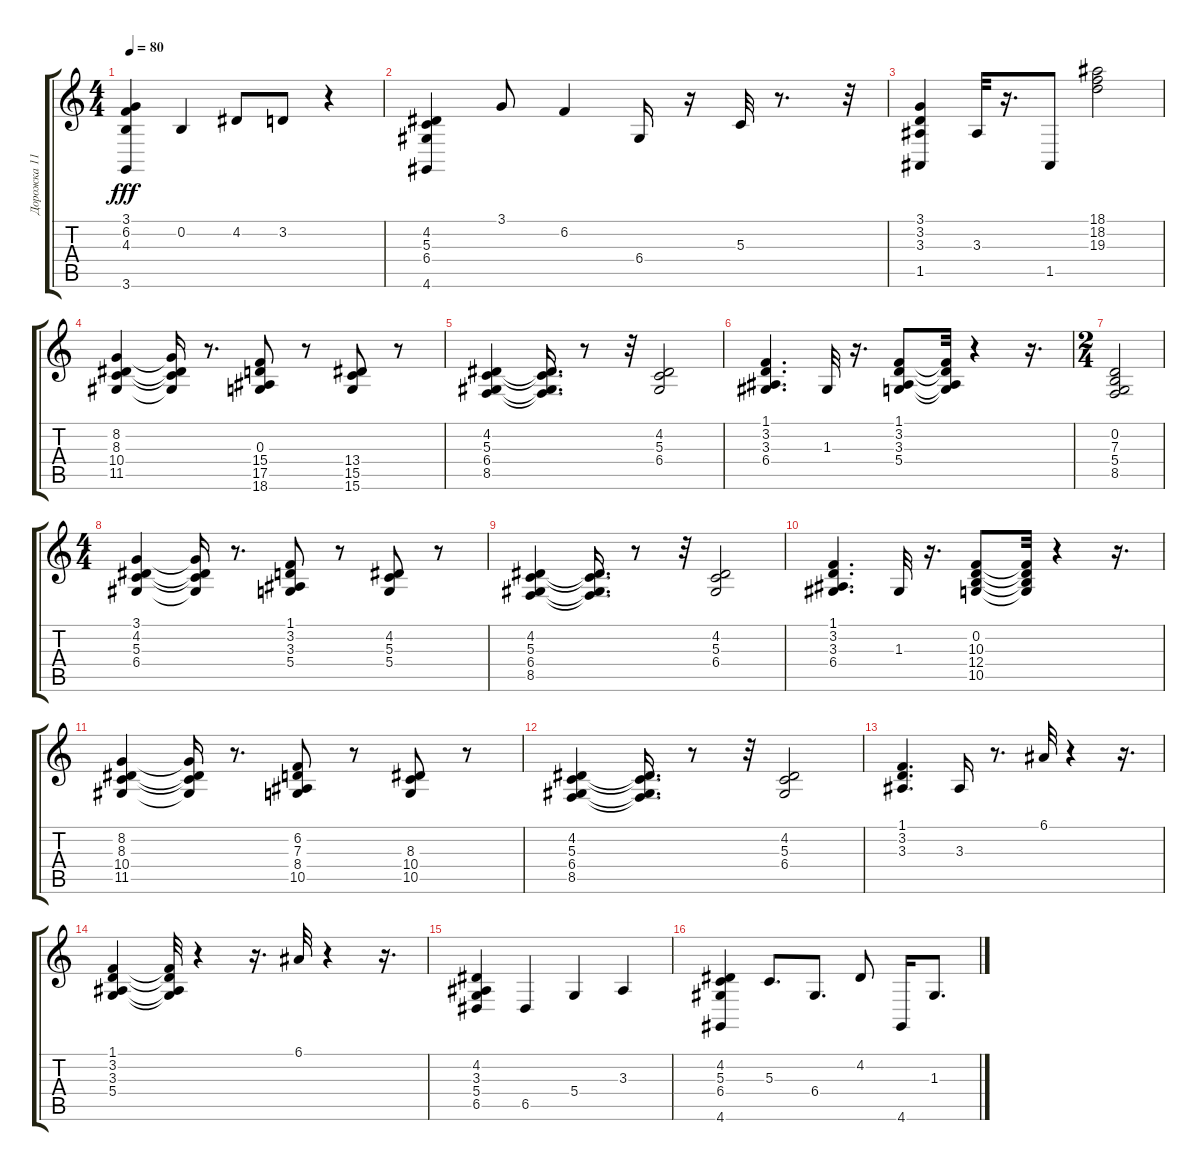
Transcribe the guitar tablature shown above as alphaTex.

\track ("Дорожка 11" "Дорожка 11") {instrument honkytonkpiano}
\staff {score tabs}
\tuning (E4 B3 G3 D3 A2 E2) {hide}
\ts (4 4)
\tempo 80
\clef g2
\ks c
(3.1 6.2 4.3 3.6).4{dy fff} 0.2.4 4.2.8 3.2.8 r.4 |
(4.2 5.3 6.4 4.6).4 3.1.8 6.2.4 6.4.16 r.16 5.3.32 r.8{d} r.32 |
(3.1 3.2 3.3 1.5).4 3.3.32 r.16{d} 1.5.8 (18.1 18.2 19.3).2 |
(8.2 8.3 10.4 11.5).4 (8.2{t} 8.3{t} 10.4{t} 11.5{t}).16 r.8{d} (0.3 15.4 17.5 18.6).8 r.8 (13.4 15.5 15.6).8 r.8 |
(4.2 5.3 6.4 8.5).4 (4.2{t} 5.3{t} 6.4{t} 8.5{t}).16{d} r.8 r.32 (4.2 5.3 6.4).2 |
(1.1 3.2 3.3 6.4).4{d} 1.3.32 r.16{d} (1.1 3.2 3.3 5.4).8 (1.1{t} 3.2{t} 3.3{t} 5.4{t}).32 r.4 r.16{d} |
\ts (2 4)
(0.2 7.3 5.4 8.5).2 |
\ts (4 4)
(3.1 4.2 5.3 6.4).4 (3.1{t} 4.2{t} 5.3{t} 6.4{t}).16 r.8{d} (1.1 3.2 3.3 5.4).8 r.8 (4.2 5.3 5.4).8 r.8 |
(4.2 5.3 6.4 8.5).4 (4.2{t} 5.3{t} 6.4{t} 8.5{t}).16{d} r.8 r.32 (4.2 5.3 6.4).2 |
(1.1 3.2 3.3 6.4).4{d} 1.3.32 r.16{d} (0.2 10.3 12.4 10.5).8 (0.2{t} 10.3{t} 12.4{t} 10.5{t}).32 r.4 r.16{d} |
(8.2 8.3 10.4 11.5).4 (8.2{t} 8.3{t} 10.4{t} 11.5{t}).16 r.8{d} (6.2 7.3 8.4 10.5).8 r.8 (8.3 10.4 10.5).8 r.8 |
(4.2 5.3 6.4 8.5).4 (4.2{t} 5.3{t} 6.4{t} 8.5{t}).16{d} r.8 r.32 (4.2 5.3 6.4).2 |
(1.1 3.2 3.3).4{d} 3.3.16 r.8{d} 6.1.32 r.4 r.16{d} |
(1.1 3.2 3.3 5.4).4 (1.1{t} 3.2{t} 3.3{t} 5.4{t}).32 r.4 r.16{d} 6.1.32 r.4 r.16{d} |
(4.2 3.3 5.4 6.5).4 6.5.4 5.4.4 3.3.4 |
(4.2 5.3 6.4 4.6).4 5.3.8{d} 6.4.8{d} 4.2.8 4.6.16 1.3.8{d}
